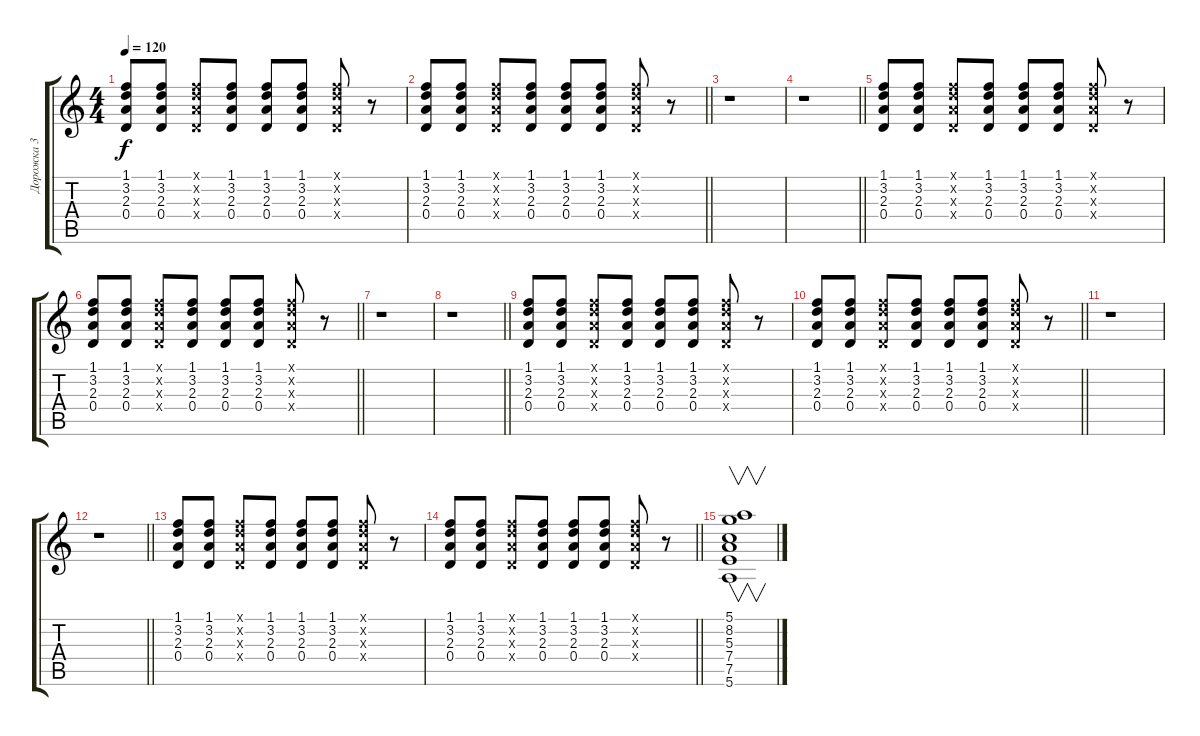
\track ("Дорожка 3" "Дорожка 3") {instrument electricguitarmuted}
\staff {score tabs}
\tuning (E4 B3 G3 D3 A2 E2) {hide}
\ts (4 4)
\tempo 120
\clef g2
\ks c
(1.1 3.2 2.3 0.4).8{dy f volume 11 instrument overdrivenguitar} (1.1 3.2 2.3 0.4).8 (1.1{x} 3.2{x} 2.3{x} 0.4{x}).8 (1.1 3.2 2.3 0.4).8 (1.1 3.2 2.3 0.4).8 (1.1 3.2 2.3 0.4).8 (1.1{x} 3.2{x} 2.3{x} 0.4{x}).8 r.8 |
\barLineRight lightlight
(1.1 3.2 2.3 0.4).8 (1.1 3.2 2.3 0.4).8 (1.1{x} 3.2{x} 2.3{x} 0.4{x}).8 (1.1 3.2 2.3 0.4).8 (1.1 3.2 2.3 0.4).8 (1.1 3.2 2.3 0.4).8 (1.1{x} 3.2{x} 2.3{x} 0.4{x}).8 r.8 |
r.1 |
\barLineRight lightlight
r.1 |
(1.1 3.2 2.3 0.4).8{volume 11 instrument overdrivenguitar} (1.1 3.2 2.3 0.4).8 (1.1{x} 3.2{x} 2.3{x} 0.4{x}).8 (1.1 3.2 2.3 0.4).8 (1.1 3.2 2.3 0.4).8 (1.1 3.2 2.3 0.4).8 (1.1{x} 3.2{x} 2.3{x} 0.4{x}).8 r.8 |
\barLineRight lightlight
(1.1 3.2 2.3 0.4).8 (1.1 3.2 2.3 0.4).8 (1.1{x} 3.2{x} 2.3{x} 0.4{x}).8 (1.1 3.2 2.3 0.4).8 (1.1 3.2 2.3 0.4).8 (1.1 3.2 2.3 0.4).8 (1.1{x} 3.2{x} 2.3{x} 0.4{x}).8 r.8 |
r.1 |
\barLineRight lightlight
r.1 |
(1.1 3.2 2.3 0.4).8{volume 11 instrument overdrivenguitar} (1.1 3.2 2.3 0.4).8 (1.1{x} 3.2{x} 2.3{x} 0.4{x}).8 (1.1 3.2 2.3 0.4).8 (1.1 3.2 2.3 0.4).8 (1.1 3.2 2.3 0.4).8 (1.1{x} 3.2{x} 2.3{x} 0.4{x}).8 r.8 |
\barLineRight lightlight
(1.1 3.2 2.3 0.4).8 (1.1 3.2 2.3 0.4).8 (1.1{x} 3.2{x} 2.3{x} 0.4{x}).8 (1.1 3.2 2.3 0.4).8 (1.1 3.2 2.3 0.4).8 (1.1 3.2 2.3 0.4).8 (1.1{x} 3.2{x} 2.3{x} 0.4{x}).8 r.8 |
r.1 |
\barLineRight lightlight
r.1 |
(1.1 3.2 2.3 0.4).8{volume 11 instrument overdrivenguitar} (1.1 3.2 2.3 0.4).8 (1.1{x} 3.2{x} 2.3{x} 0.4{x}).8 (1.1 3.2 2.3 0.4).8 (1.1 3.2 2.3 0.4).8 (1.1 3.2 2.3 0.4).8 (1.1{x} 3.2{x} 2.3{x} 0.4{x}).8 r.8 |
\barLineRight lightlight
(1.1 3.2 2.3 0.4).8 (1.1 3.2 2.3 0.4).8 (1.1{x} 3.2{x} 2.3{x} 0.4{x}).8 (1.1 3.2 2.3 0.4).8 (1.1 3.2 2.3 0.4).8 (1.1 3.2 2.3 0.4).8 (1.1{x} 3.2{x} 2.3{x} 0.4{x}).8 r.8 |
(5.1 8.2 5.3 7.4 7.5 5.6).1{v}
